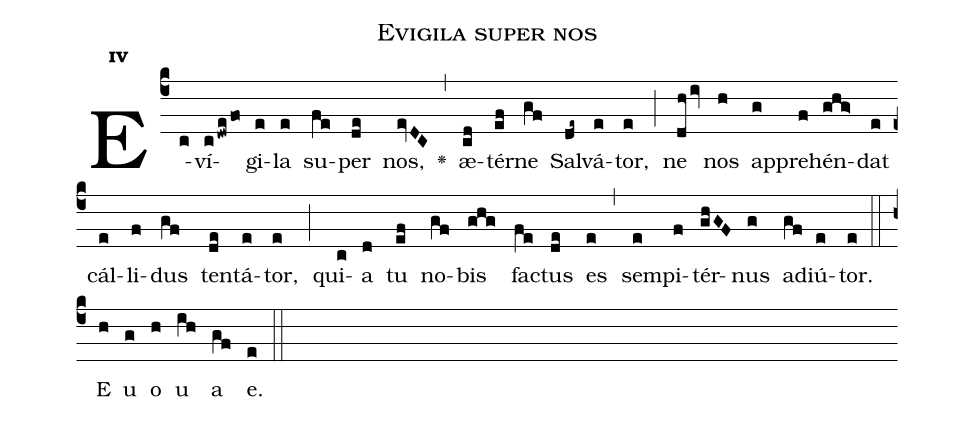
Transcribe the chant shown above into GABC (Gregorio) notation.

name:Evigila super nos;
office-part:Antiphona;
mode:4;
%%
initial-style: 1;
name: Evigila super nos
book: Antiphonae & Responsoria/Tomus II, p. 19;
occasion: Hebdomada I Quadragesimae Dominica;
office-part: Vesperae II Ant E;
user-notes: ;
commentary: ;
annotation: 4e;
centering-scheme: english;
fontsize: 12;
font: OFLSortsMillGoudy;
height: 11;
width: 4.5;
%%
(c4)E(c)ví(cdwe/fo)gi(e)la(e) su(fe)per(de) nos,(evDC) <v>\greheightstar</v>(,) æ(cd)tér(ef)ne(gf) Sal(de~)vá(e)tor,(e) (;) ne(dhiv) nos(h) ap(g)pre(f)hén(ghg>)dat(e) cál(e)li(f)dus(gf) ten(de)tá(e)tor,(e) (;) qui(c)a(d) tu(ef) no(gf)bis(ghg) fa(fe)ctus(de) es(e) (,) sem(e)pi(f)tér(ghGF)nus(g) ad(gf)iú(e)tor.(e) (::)
E(h) u(g) o(h) u(ih) a(gf) e.(e) (::)
